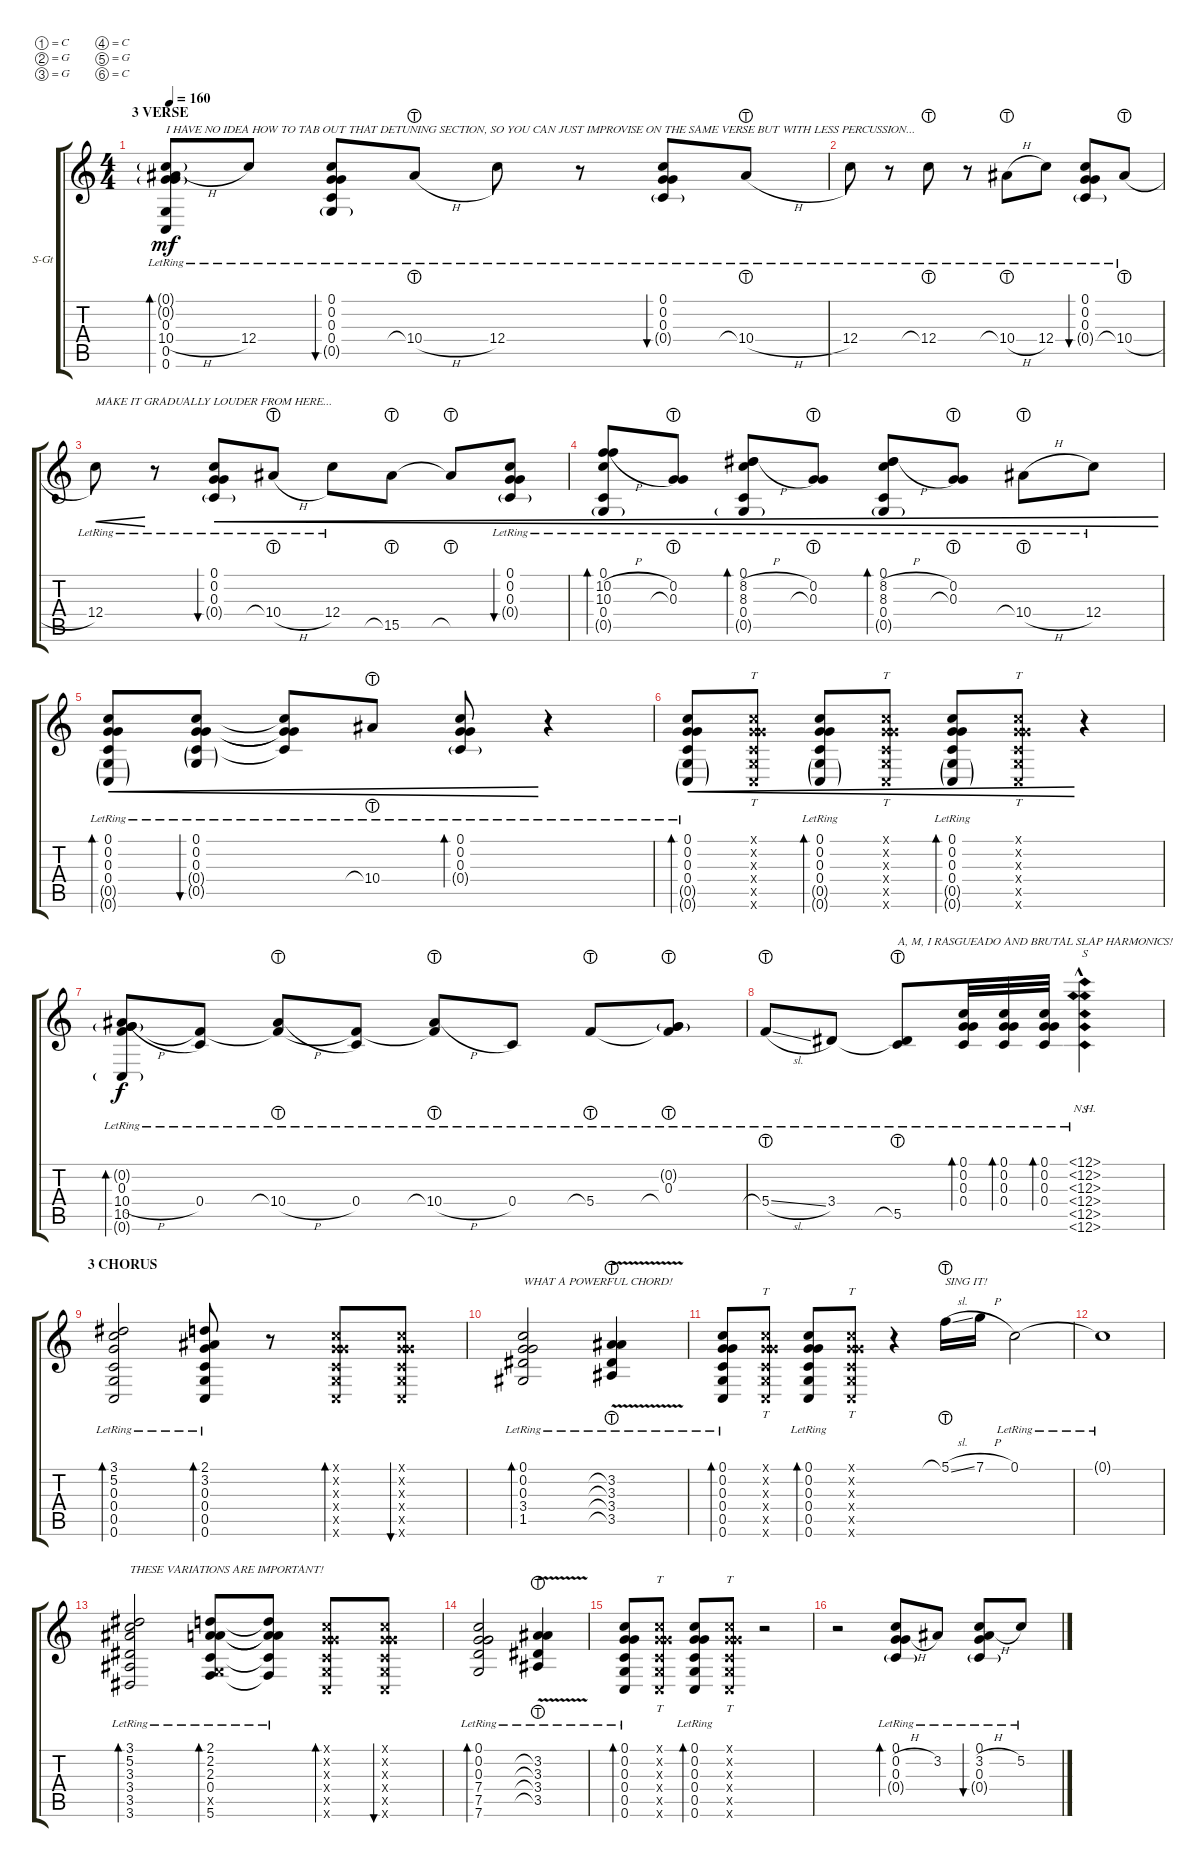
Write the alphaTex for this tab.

\defaultSystemsLayout 4
\bracketExtendMode groupsimilarinstruments
\firstSystemTrackNameOrientation horizontal
\otherSystemsTrackNameOrientation horizontal
\track ("Steel Guitar" "S-Gt") {instrument acousticguitarsteel}
\staff {score tabs}
\tuning (C4 G3 G3 C3 G2 C2)
\ts (4 4)
\section ("" "3 VERSE")
\tempo 160
\clef g2
\ks c
(0.6{lr} 0.5{lr} 10.4{h lr} 0.3{lr} 0.2{g lr} 0.1{g lr}).8{bd 30 txt "I HAVE NO IDEA HOW TO TAB OUT THAT DETUNING SECTION, SO YOU CAN JUST IMPROVISE ON THE SAME VERSE BUT WITH LESS PERCUSSION..." dy mf} 12.4{lr}.8 (0.1{lr} 0.2{lr} 0.3{lr} 0.4{lr} 0.5{g lr}).8{bu 30} 10.4{h lht lr}.8 12.4{lr}.8 r.8 (0.1{lr} 0.2{lr} 0.3{lr} 0.4{g lr}).8{bu 30} 10.4{h lht lr}.8 |
12.4{lr}.8 r.8 12.4{lht lr}.8 r.8 10.4{h lht lr}.8 12.4{lr}.8 (0.1{lr} 0.2{lr} 0.3{lr} 0.4{g lr}).8{bu 30} 10.4{h lht lr}.8 |
12.4{lr}.8{txt "MAKE IT GRADUALLY LOUDER FROM HERE..." cre} r.8 (0.1{lr} 0.2{lr} 0.4{g lr} 0.3{lr}).8{bu 30 cre} 10.4{h lht lr}.8{cre} 12.4{lr}.8{cre} 15.5{lht}.8{cre} 15.5{lht t}.8{cre} (0.2{lr} 0.1{lr} 0.4{g lr} 0.3{lr}).8{bu 30 cre} |
(10.2{h lr} 10.3{lr} 0.1{lr} 0.4{lr} 0.5{g lr}).8{bd 30 cre} (0.2{lr} 0.3{lht lr}).8{cre} (8.2{h lr} 8.3{lr} 0.1{lr} 0.4{lr} 0.5{g lr}).8{bd 30 cre} (0.2{lr} 0.3{lht lr}).8{cre} (8.2{h lr} 8.3{lr} 0.1{lr} 0.4{lr} 0.5{g lr}).8{bd 30 cre} (0.2{lr} 0.3{lht lr}).8{cre} 10.4{h lht lr}.8{cre} 12.4{lr}.8{cre} |
(0.6{g lr} 0.5{g lr} 0.4{lr} 0.3{lr} 0.2{lr} 0.1{lr}).8{bd 30 cre} (0.1{lr} 0.2{lr} 0.4{g lr} 0.3{lr} 0.5{g lr}).8{bu 30 cre} (0.1{lr t} 0.2{lr t} 0.3{lr t} 0.4{lr t}).8{cre} 10.4{lht lr}.8{cre} (0.1{lr} 0.3{lr} 0.2{lr} 0.4{g lr}).8{bd 30 cre} r.4 |
(0.6{g lr} 0.5{g lr} 0.4{lr} 0.3{lr} 0.2{lr} 0.1{lr}).8{bd 30 cre} (0.1{x} 0.2{x} 0.3{x} 0.4{x} 0.5{x} 0.6{x}).8{tt cre} (0.6{g lr} 0.5{g lr} 0.4{lr} 0.3{lr} 0.2{lr} 0.1{lr}).8{bd 30 cre} (0.1{x} 0.2{x} 0.3{x} 0.4{x} 0.5{x} 0.6{x}).8{tt cre} (0.6{g lr} 0.5{g lr} 0.4{lr} 0.3{lr} 0.2{lr} 0.1{lr}).8{bd 30 cre} (0.1{x} 0.2{x} 0.3{x} 0.4{x} 0.5{x} 0.6{x}).8{tt cre} r.4 |
(10.5{lr} 10.4{h lr} 0.3{lr} 0.2{g lr} 0.6{g lr}).8{bd 30 dy f} (0.4{lr} 10.5{lr t}).8 (10.5{lr t} 10.4{h lht lr}).8 (0.4{lr} 10.5{lr t}).8 (10.5{lr t} 10.4{h lht lr}).8 0.4{lr}.8 5.4{lht lr}.8 (0.3{lr} 5.4{lht lr t} 0.2{g lr}).8 |
5.4{sl lht lr}.8 3.4{lr}.8 (5.5{lht lr} 3.4{lr t}).8{txt "A, M, I RASGUEADO AND BRUTAL SLAP HARMONICS!"} (0.1{lr} 0.2{lr} 0.3{lr} 0.4{lr}).32{bd 30} (0.1{lr} 0.2{lr} 0.3{lr} 0.4{lr}).32{bd 30} (0.1{lr} 0.2{lr} 0.3{lr} 0.4{lr}).32{bd 30} (12.1{nh hac lr} 12.2{nh lr} 12.3{nh lr} 12.4{nh lr} 12.5{nh lr} 12.6{nh lr}).4{s} |
\section ("" "3 CHORUS")
(0.5{lr} 0.4{lr} 0.6{lr} 0.3{lr} 5.2{lr} 3.1{lr}).2{bd 30} (0.6{lr} 0.5{lr} 0.4{lr} 0.3{lr} 3.2{lr} 2.1{lr}).8{bd 30} r.8 (0.6{x} 0.5{x} 0.4{x} 0.3{x} 0.2{x} 0.1{x}).8{bd 30} (0.6{x} 0.5{x} 0.4{x} 0.2{x} 0.1{x} 0.3{x}).8{bu 30} |
(1.5{lr} 3.4{lr} 0.3{lr} 0.2{lr} 0.1{lr}).2{bd 30 txt "WHAT A POWERFUL CHORD!"} (3.5{v lht lr} 3.4{v lht lr} 3.3{v lht lr} 3.2{v lht lr}).4 |
(0.6{lr} 0.5{lr} 0.4{lr} 0.3{lr} 0.2{lr} 0.1{lr}).8{bd 30} (0.6{x} 0.5{x} 0.4{x} 0.3{x} 0.2{x} 0.1{x}).8{tt} (0.5{lr} 0.6{lr} 0.4{lr} 0.3{lr} 0.2{lr} 0.1{lr}).8{bd 30} (0.1{x} 0.2{x} 0.3{x} 0.6{x} 0.5{x} 0.4{x}).8{tt} r.4 5.1{sl lht}.16{txt "SING IT!"} 7.1{h}.16 0.1{lr}.2 |
0.1{lr t}.1 |
(3.5{lr} 3.4{lr} 3.6{lr} 3.3{lr} 5.2{lr} 3.1{lr}).2{bd 30 txt "THESE VARIATIONS ARE IMPORTANT!"} (5.6{lr} 0.5{x} 0.4{lr} 2.3{lr} 2.2{lr} 2.1{lr}).8{bd 30} (2.1{lr t} 2.2{lr t} 2.3{lr t} 0.4{lr t} 5.6{lr t}).8 (0.6{x} 0.5{x} 0.4{x} 0.3{x} 0.2{x} 0.1{x}).8{bd 30} (0.6{x} 0.5{x} 0.4{x} 0.2{x} 0.1{x} 0.3{x}).8{bu 30} |
(7.6{lr} 7.5{lr} 7.4{lr} 0.3{lr} 0.2{lr} 0.1{lr}).2{bd 30} (3.5{v lht lr} 3.4{v lht lr} 3.3{v lht lr} 3.2{v lht lr}).4 |
(0.6{lr} 0.5{lr} 0.4{lr} 0.3{lr} 0.2{lr} 0.1{lr}).8{bd 30} (0.6{x} 0.5{x} 0.4{x} 0.3{x} 0.2{x} 0.1{x}).8{tt} (0.5{lr} 0.6{lr} 0.4{lr} 0.3{lr} 0.2{lr} 0.1{lr}).8{bd 30} (0.1{x} 0.2{x} 0.3{x} 0.6{x} 0.5{x} 0.4{x}).8{tt} r.2 |
r.2 (0.4{g lr} 0.3{lr} 0.2{h lr} 0.1{lr}).8{bd 30} 3.2{lr}.8 (0.1{lr} 3.2{h lr} 0.3{lr} 0.4{g lr}).8{bu 30} 5.2{lr}.8
